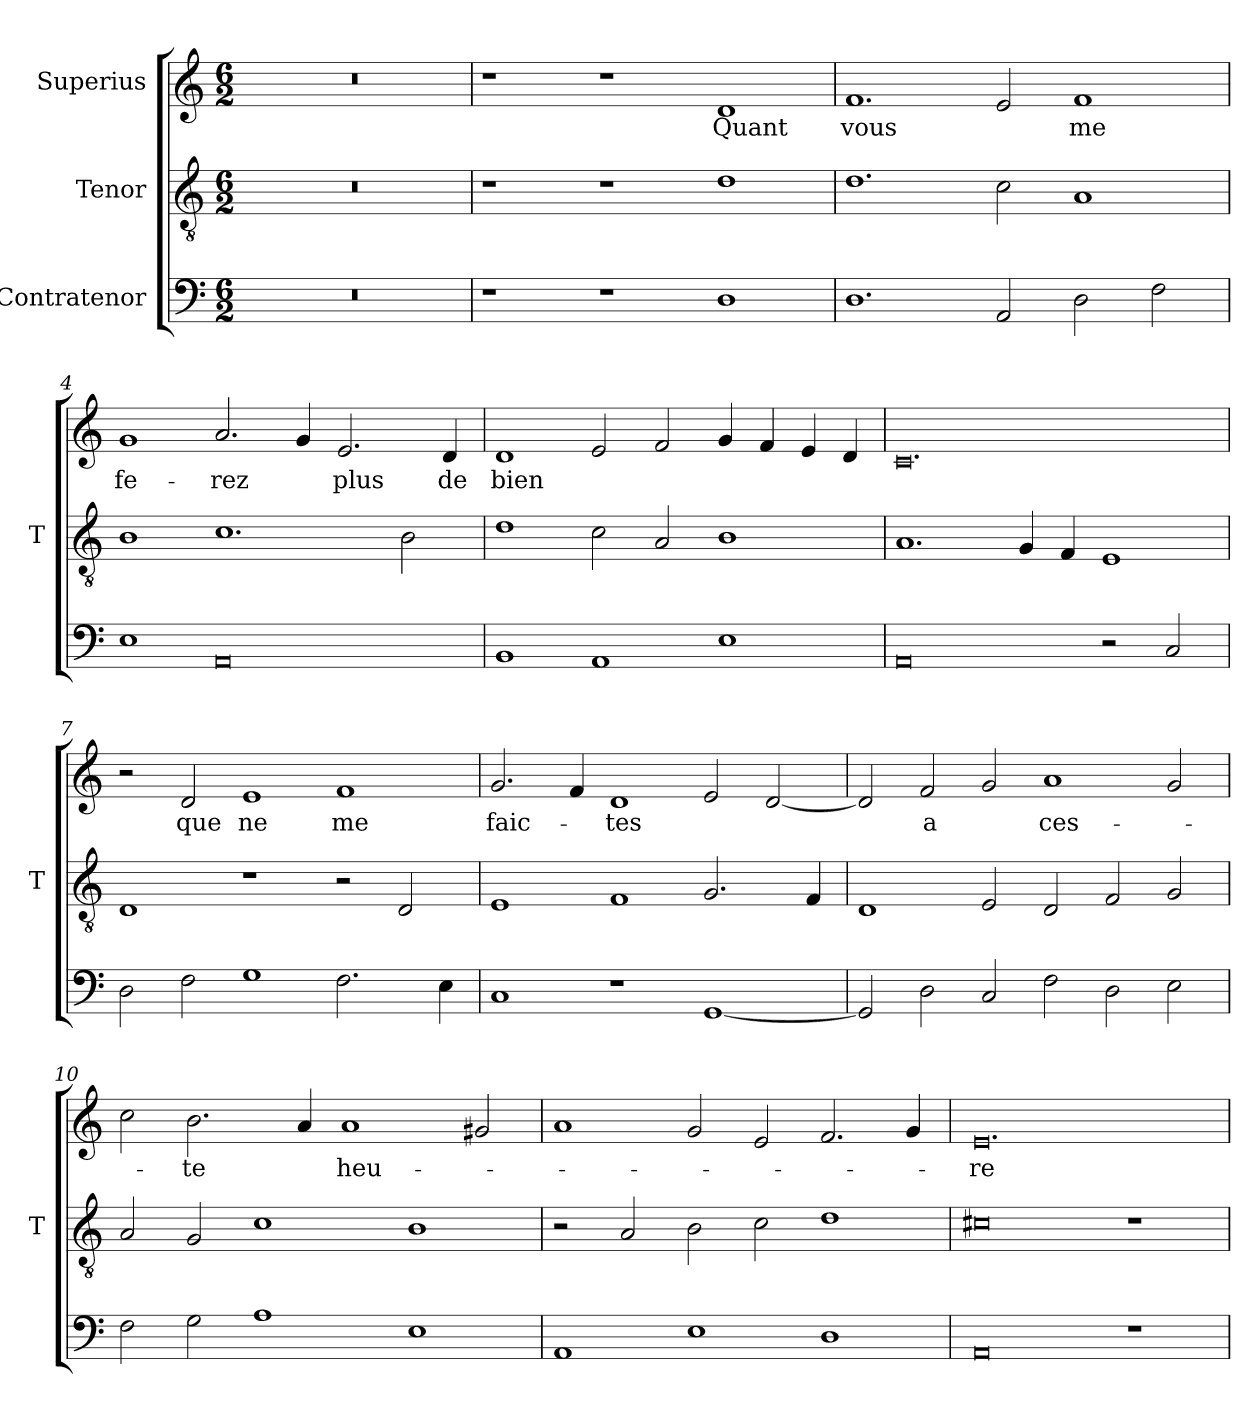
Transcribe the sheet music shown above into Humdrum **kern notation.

**kern	**kern	**kern	**text
*part3	*part2	*part1	*part1
*staff3	*staff2	*staff1	*staff1
*I"Contratenor	*I"Tenor	*I"Superius	*
*	*I'T	*	*
*clefF4	*clefGv2	*clefG2	*
*M6/2	*M6/2	*M6/2	*
=1	=1	=1	=1
0.r	0.r	0.r	.
=2	=2	=2	=2
1r	1r	1r	.
1r	1r	1r	.
1D	1d	1d	-Quant
=3	=3	=3	=3
1.D	1.d	1.f	-vous
2AA	2c	2e	.
2D	1A	1f	-me
2F	.	.	.
=4	=4	=4	=4
1E	1B	1g	fe-
0AA	1.c	2.a	-rez
.	.	4g	.
.	.	2.e	-plus
.	2B	.	.
.	.	4d	-de
=5	=5	=5	=5
1BB	1d	1d	-bien
1AA	2c	2e	.
.	2A	2f	.
1E	1B	4g	.
.	.	4f	.
.	.	4e	.
.	.	4d	.
=6	=6	=6	=6
0AA	1.A	0.c	.
.	4G	.	.
.	4F	.	.
2r	1E	.	.
2C	.	.	.
=7	=7	=7	=7
2D	1D	2r	.
2F	.	2d	-que
1G	1r	1e	-ne
2.F	2r	1f	-me
.	2D	.	.
4E	.	.	.
=8	=8	=8	=8
1C	1E	2.g	faic-
.	.	4f	.
1r	1F	1d	-tes
[1GG	2.G	2e	.
.	.	[2d	.
.	4F	.	.
=9	=9	=9	=9
2GG]	1D	2d]	.
2D	.	2f	-a
2C	2E	2g	.
2F	2D	1a	ces-
2D	2F	.	.
2E	2G	2g	.
=10	=10	=10	=10
2F	2A	2cc	.
2G	2G	2.b	-te
1A	1c	.	.
.	.	4a	.
.	.	1a	heu-
1E	1B	.	.
.	.	2g#X	.
=11	=11	=11	=11
1AA	2r	1a	.
.	2A	.	.
1E	2B	2g	.
.	2c	2e	.
1D	1d	2.f	.
.	.	4g	.
=12	=12	=12	=12
0AA	0c#X	0.e	-re
1r	1r	.	.
=	=	=	=
*-	*-	*-	*-
